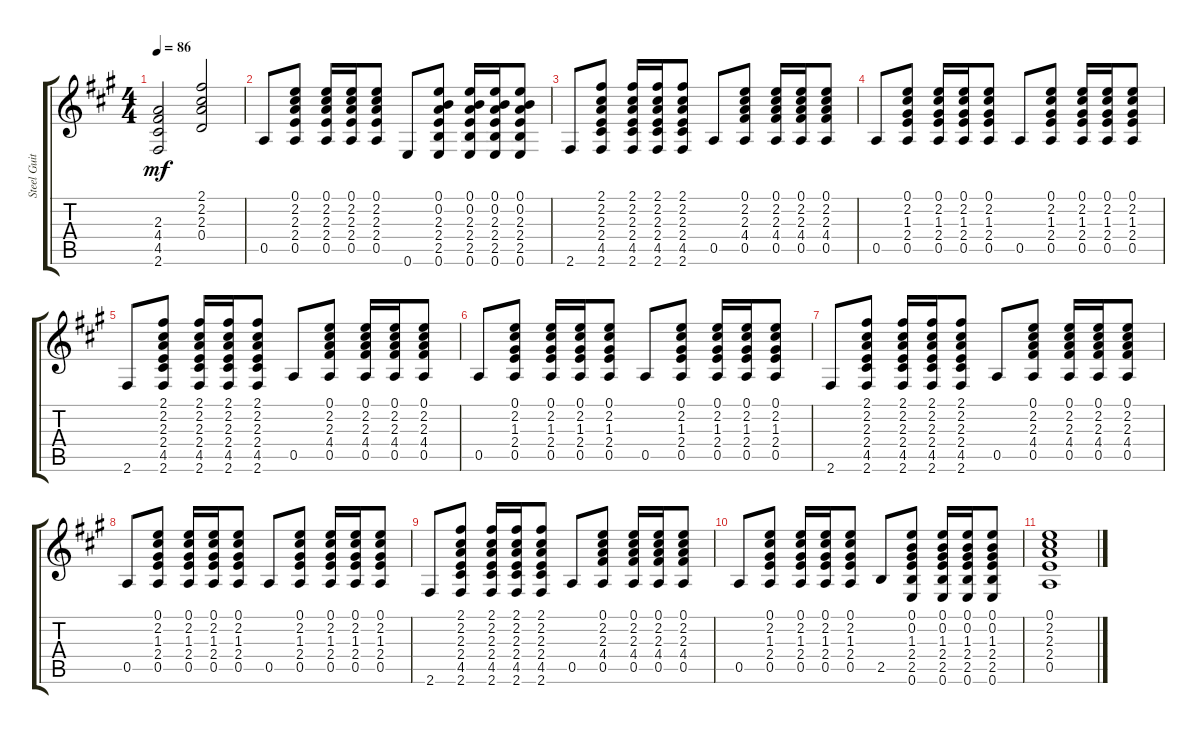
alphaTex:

\track ("Steel Guitar" "Steel Guit") {instrument acousticguitarsteel}
\staff {score tabs}
\tuning (E4 B3 G3 D3 A2 E2) {hide}
\ts (4 4)
\tempo 86
\clef g2
\ks a
(2.3 4.4 4.5 2.6).2{dy mf} (2.1 2.2 2.3 0.4).2 |
0.5.8 (0.1 2.2 2.3 2.4 0.5).8 (0.1 2.2 2.3 2.4 0.5).16 (0.1 2.2 2.3 2.4 0.5).16 (0.1 2.2 2.3 2.4 0.5).8 0.6.8 (0.1 0.2 2.3 2.4 2.5 0.6).8 (0.1 0.2 2.3 2.4 2.5 0.6).16 (0.1 0.2 2.3 2.4 2.5 0.6).16 (0.1 0.2 2.3 2.4 2.5 0.6).8 |
2.6.8 (2.1 2.2 2.3 2.4 4.5 2.6).8 (2.1 2.2 2.3 2.4 4.5 2.6).16 (2.1 2.2 2.3 2.4 4.5 2.6).16 (2.1 2.2 2.3 2.4 4.5 2.6).8 0.5.8 (0.1 2.2 2.3 4.4 0.5).8 (0.1 2.2 2.3 4.4 0.5).16 (0.1 2.2 2.3 4.4 0.5).16 (0.1 2.2 2.3 4.4 0.5).8 |
0.5.8 (0.1 2.2 1.3 2.4 0.5).8 (0.1 2.2 1.3 2.4 0.5).16 (0.1 2.2 1.3 2.4 0.5).16 (0.1 2.2 1.3 2.4 0.5).8 0.5.8 (0.1 2.2 1.3 2.4 0.5).8 (0.1 2.2 1.3 2.4 0.5).16 (0.1 2.2 1.3 2.4 0.5).16 (0.1 2.2 1.3 2.4 0.5).8 |
2.6.8 (2.1 2.2 2.3 2.4 4.5 2.6).8 (2.1 2.2 2.3 2.4 4.5 2.6).16 (2.1 2.2 2.3 2.4 4.5 2.6).16 (2.1 2.2 2.3 2.4 4.5 2.6).8 0.5.8 (0.1 2.2 2.3 4.4 0.5).8 (0.1 2.2 2.3 4.4 0.5).16 (0.1 2.2 2.3 4.4 0.5).16 (0.1 2.2 2.3 4.4 0.5).8 |
0.5.8 (0.1 2.2 1.3 2.4 0.5).8 (0.1 2.2 1.3 2.4 0.5).16 (0.1 2.2 1.3 2.4 0.5).16 (0.1 2.2 1.3 2.4 0.5).8 0.5.8 (0.1 2.2 1.3 2.4 0.5).8 (0.1 2.2 1.3 2.4 0.5).16 (0.1 2.2 1.3 2.4 0.5).16 (0.1 2.2 1.3 2.4 0.5).8 |
2.6.8 (2.1 2.2 2.3 2.4 4.5 2.6).8 (2.1 2.2 2.3 2.4 4.5 2.6).16 (2.1 2.2 2.3 2.4 4.5 2.6).16 (2.1 2.2 2.3 2.4 4.5 2.6).8 0.5.8 (0.1 2.2 2.3 4.4 0.5).8 (0.1 2.2 2.3 4.4 0.5).16 (0.1 2.2 2.3 4.4 0.5).16 (0.1 2.2 2.3 4.4 0.5).8 |
0.5.8 (0.1 2.2 1.3 2.4 0.5).8 (0.1 2.2 1.3 2.4 0.5).16 (0.1 2.2 1.3 2.4 0.5).16 (0.1 2.2 1.3 2.4 0.5).8 0.5.8 (0.1 2.2 1.3 2.4 0.5).8 (0.1 2.2 1.3 2.4 0.5).16 (0.1 2.2 1.3 2.4 0.5).16 (0.1 2.2 1.3 2.4 0.5).8 |
2.6.8 (2.1 2.2 2.3 2.4 4.5 2.6).8 (2.1 2.2 2.3 2.4 4.5 2.6).16 (2.1 2.2 2.3 2.4 4.5 2.6).16 (2.1 2.2 2.3 2.4 4.5 2.6).8 0.5.8 (0.1 2.2 2.3 4.4 0.5).8 (0.1 2.2 2.3 4.4 0.5).16 (0.1 2.2 2.3 4.4 0.5).16 (0.1 2.2 2.3 4.4 0.5).8 |
0.5.8 (0.1 2.2 1.3 2.4 0.5).8 (0.1 2.2 1.3 2.4 0.5).16 (0.1 2.2 1.3 2.4 0.5).16 (0.1 2.2 1.3 2.4 0.5).8 2.5.8 (0.1 0.2 1.3 2.4 2.5 0.6).8 (0.1 0.2 1.3 2.4 2.5 0.6).16 (0.1 0.2 1.3 2.4 2.5 0.6).16 (0.1 0.2 1.3 2.4 2.5 0.6).8 |
(0.1 2.2 2.3 2.4 0.5).1
